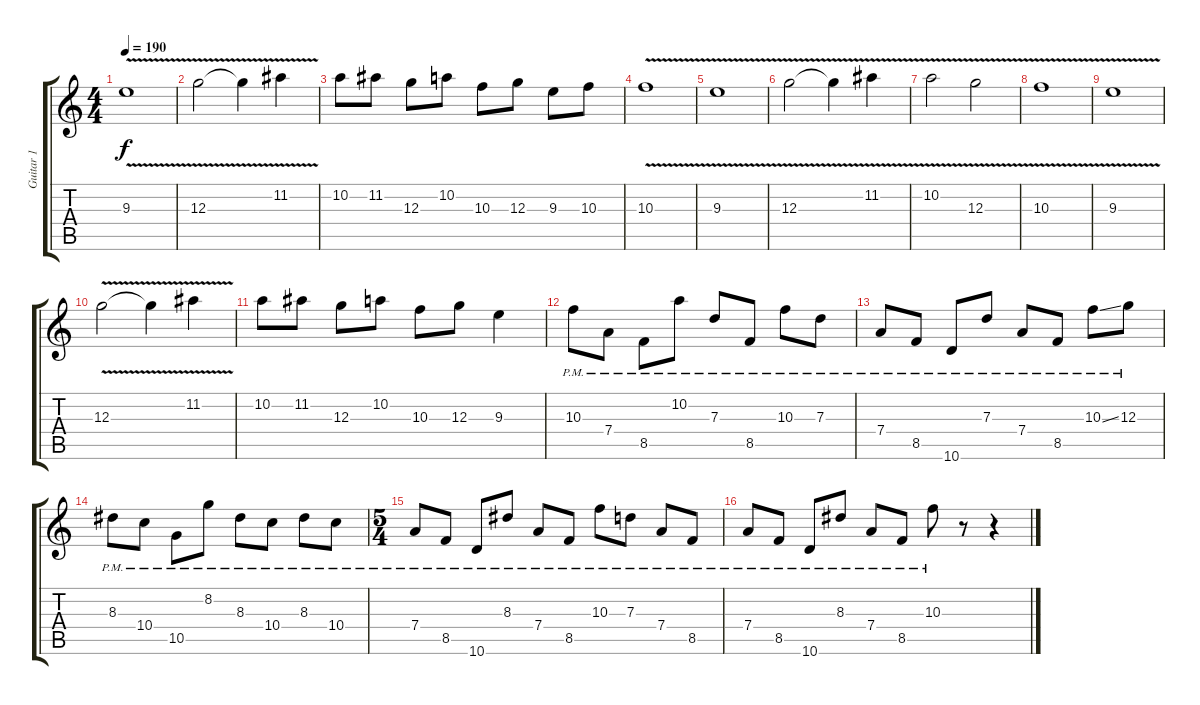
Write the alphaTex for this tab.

\track ("Guitar 1" "Guitar 1") {instrument distortionguitar}
\staff {score tabs}
\tuning (E4 B3 G3 D3 A2 E2) {hide}
\ts (4 4)
\tempo 190
\clef g2
\ks c
9.3{v}.1{dy f} |
12.3{v}.2 12.3{v t}.4 11.2{v}.4 |
10.2.8 11.2.8 12.3.8 10.2.8 10.3.8 12.3.8 9.3.8 10.3.8 |
10.3{v}.1 |
9.3{v}.1 |
12.3{v}.2 12.3{v t}.4 11.2{v}.4 |
10.2{v}.2 12.3{v}.2 |
10.3{v}.1 |
9.3{v}.1 |
12.3{v}.2 12.3{v t}.4 11.2{v}.4 |
10.2.8 11.2.8 12.3.8 10.2.8 10.3.8 12.3.8 9.3.4 |
10.3{pm}.8 7.4{pm}.8 8.5{pm}.8 10.2{pm}.8 7.3{pm}.8 8.5{pm}.8 10.3{pm}.8 7.3{pm}.8 |
7.4{pm}.8 8.5{pm}.8 10.6{pm}.8 7.3{pm}.8 7.4{pm}.8 8.5{pm}.8 10.3{ss pm}.8 12.3{pm}.8 |
8.3{pm}.8 10.4{pm}.8 10.5{pm}.8 8.2{pm}.8 8.3{pm}.8 10.4{pm}.8 8.3{pm}.8 10.4{pm}.8 |
\ts (5 4)
7.4{pm}.8 8.5{pm}.8 10.6{pm}.8 8.3{pm}.8 7.4{pm}.8 8.5{pm}.8 10.3{pm}.8 7.3{pm}.8 7.4{pm}.8 8.5{pm}.8 |
7.4{pm}.8 8.5{pm}.8 10.6{pm}.8 8.3{pm}.8 7.4{pm}.8 8.5{pm}.8 10.3{pm}.8 r.8 r.4
